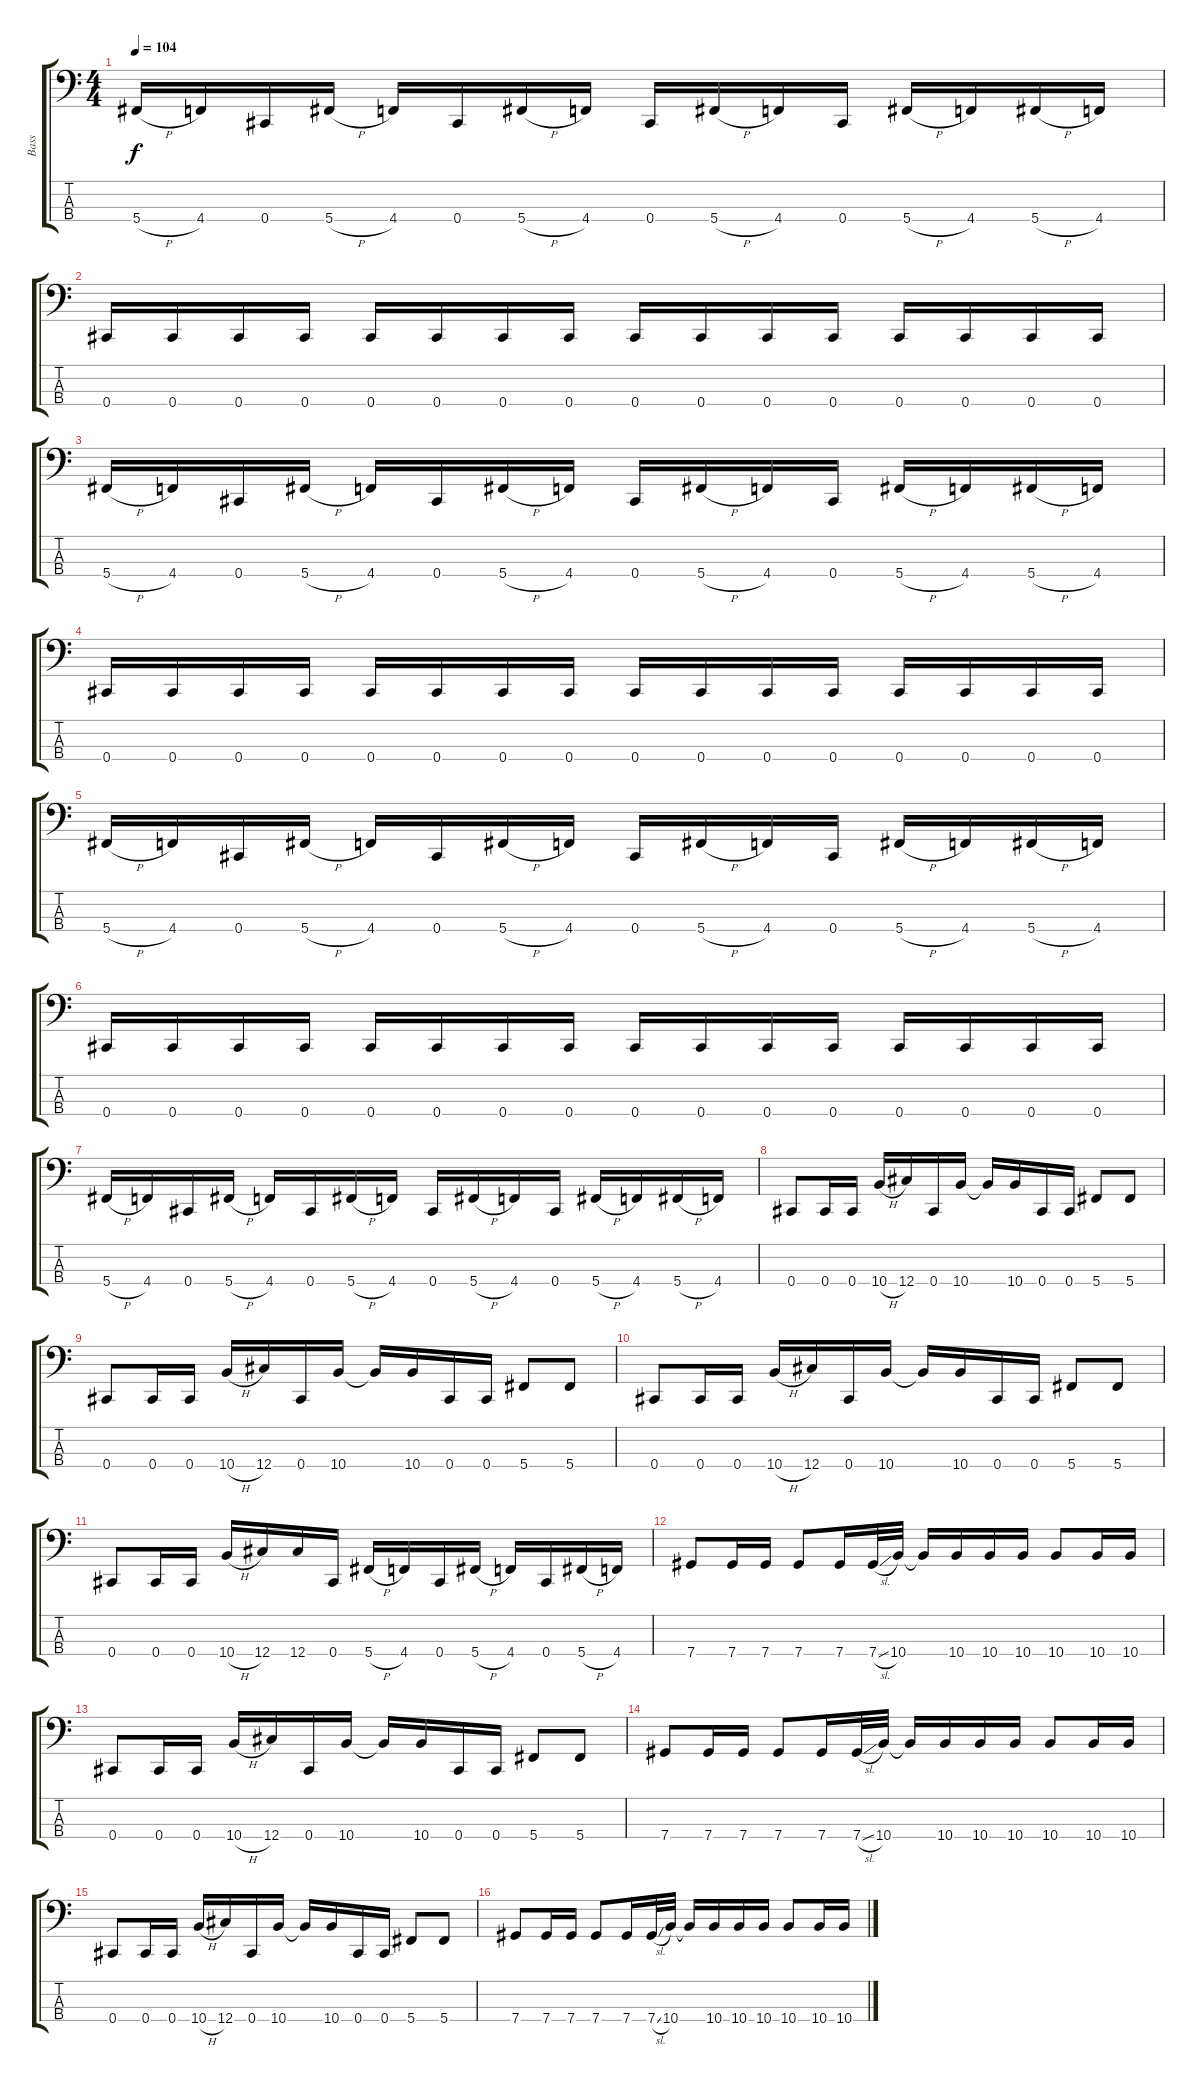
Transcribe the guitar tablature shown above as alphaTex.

\track ("Bass" "Bass") {instrument electricbasspick}
\staff {score tabs}
\tuning (Gb2 Db2 Ab1 Db1) {hide}
\ts (4 4)
\tempo 104
\clef f4
\ks c
5.4{h}.16{dy f instrument electricbasspick} 4.4.16 0.4.16 5.4{h}.16 4.4.16 0.4.16 5.4{h}.16 4.4.16 0.4.16 5.4{h}.16 4.4.16 0.4.16 5.4{h}.16 4.4.16 5.4{h}.16 4.4.16 |
0.4.16 0.4.16 0.4.16 0.4.16 0.4.16 0.4.16 0.4.16 0.4.16 0.4.16 0.4.16 0.4.16 0.4.16 0.4.16 0.4.16 0.4.16 0.4.16 |
5.4{h}.16 4.4.16 0.4.16 5.4{h}.16 4.4.16 0.4.16 5.4{h}.16 4.4.16 0.4.16 5.4{h}.16 4.4.16 0.4.16 5.4{h}.16 4.4.16 5.4{h}.16 4.4.16 |
0.4.16 0.4.16 0.4.16 0.4.16 0.4.16 0.4.16 0.4.16 0.4.16 0.4.16 0.4.16 0.4.16 0.4.16 0.4.16 0.4.16 0.4.16 0.4.16 |
5.4{h}.16 4.4.16 0.4.16 5.4{h}.16 4.4.16 0.4.16 5.4{h}.16 4.4.16 0.4.16 5.4{h}.16 4.4.16 0.4.16 5.4{h}.16 4.4.16 5.4{h}.16 4.4.16 |
0.4.16 0.4.16 0.4.16 0.4.16 0.4.16 0.4.16 0.4.16 0.4.16 0.4.16 0.4.16 0.4.16 0.4.16 0.4.16 0.4.16 0.4.16 0.4.16 |
5.4{h}.16 4.4.16 0.4.16 5.4{h}.16 4.4.16 0.4.16 5.4{h}.16 4.4.16 0.4.16 5.4{h}.16 4.4.16 0.4.16 5.4{h}.16 4.4.16 5.4{h}.16 4.4.16 |
0.4.8 0.4.16 0.4.16 10.4{h}.16 12.4.16 0.4.16 10.4.16 10.4{t}.16 10.4.16 0.4.16 0.4.16 5.4.8 5.4.8 |
0.4.8 0.4.16 0.4.16 10.4{h}.16 12.4.16 0.4.16 10.4.16 10.4{t}.16 10.4.16 0.4.16 0.4.16 5.4.8 5.4.8 |
0.4.8 0.4.16 0.4.16 10.4{h}.16 12.4.16 0.4.16 10.4.16 10.4{t}.16 10.4.16 0.4.16 0.4.16 5.4.8 5.4.8 |
0.4.8 0.4.16 0.4.16 10.4{h}.16 12.4.16 12.4.16 0.4.16 5.4{h}.16 4.4.16 0.4.16 5.4{h}.16 4.4.16 0.4.16 5.4{h}.16 4.4.16 |
7.4.8 7.4.16 7.4.16 7.4.8 7.4.16 7.4{sl}.32 10.4.32 10.4{t}.16 10.4.16 10.4.16 10.4.16 10.4.8 10.4.16 10.4.16 |
0.4.8 0.4.16 0.4.16 10.4{h}.16 12.4.16 0.4.16 10.4.16 10.4{t}.16 10.4.16 0.4.16 0.4.16 5.4.8 5.4.8 |
7.4.8 7.4.16 7.4.16 7.4.8 7.4.16 7.4{sl}.32 10.4.32 10.4{t}.16 10.4.16 10.4.16 10.4.16 10.4.8 10.4.16 10.4.16 |
0.4.8 0.4.16 0.4.16 10.4{h}.16 12.4.16 0.4.16 10.4.16 10.4{t}.16 10.4.16 0.4.16 0.4.16 5.4.8 5.4.8 |
7.4.8 7.4.16 7.4.16 7.4.8 7.4.16 7.4{sl}.32 10.4.32 10.4{t}.16 10.4.16 10.4.16 10.4.16 10.4.8 10.4.16 10.4.16
